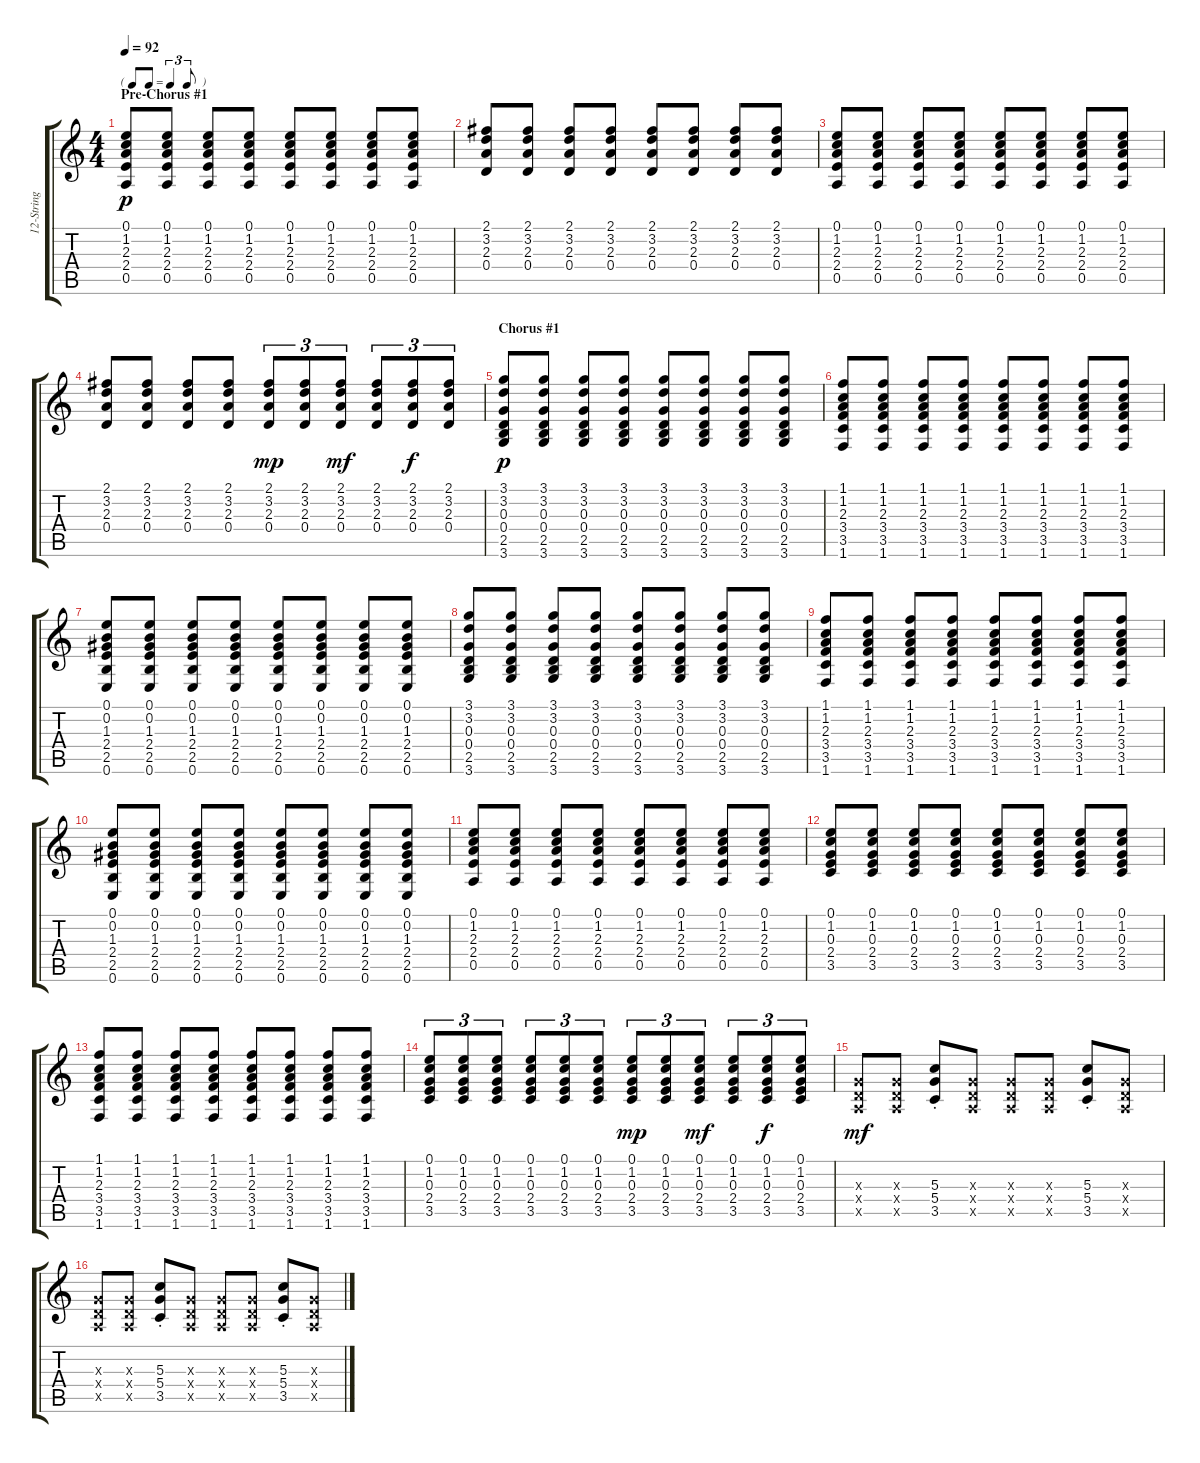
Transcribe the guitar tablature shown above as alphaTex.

\track ("12-String Acoustic" "12-String ") {instrument acousticguitarsteel}
\staff {score tabs}
\tuning (E4 B3 G3 D3 A2 E2) {hide}
\ts (4 4)
\tf triplet8th
\section ("" "Pre-Chorus #1")
\tempo 92
\clef g2
\ks c
(0.1 1.2 2.3 2.4 0.5).8{dy p} (0.1 1.2 2.3 2.4 0.5).8 (0.1 1.2 2.3 2.4 0.5).8 (0.1 1.2 2.3 2.4 0.5).8 (0.1 1.2 2.3 2.4 0.5).8 (0.1 1.2 2.3 2.4 0.5).8 (0.1 1.2 2.3 2.4 0.5).8 (0.1 1.2 2.3 2.4 0.5).8 |
(2.1 3.2 2.3 0.4).8 (2.1 3.2 2.3 0.4).8 (2.1 3.2 2.3 0.4).8 (2.1 3.2 2.3 0.4).8 (2.1 3.2 2.3 0.4).8 (2.1 3.2 2.3 0.4).8 (2.1 3.2 2.3 0.4).8 (2.1 3.2 2.3 0.4).8 |
(0.1 1.2 2.3 2.4 0.5).8 (0.1 1.2 2.3 2.4 0.5).8 (0.1 1.2 2.3 2.4 0.5).8 (0.1 1.2 2.3 2.4 0.5).8 (0.1 1.2 2.3 2.4 0.5).8 (0.1 1.2 2.3 2.4 0.5).8 (0.1 1.2 2.3 2.4 0.5).8 (0.1 1.2 2.3 2.4 0.5).8 |
(2.1 3.2 2.3 0.4).8 (2.1 3.2 2.3 0.4).8 (2.1 3.2 2.3 0.4).8 (2.1 3.2 2.3 0.4).8 (2.1 3.2 2.3 0.4).8{tu (3 2) dy mp} (2.1 3.2 2.3 0.4).8{tu (3 2)} (2.1 3.2 2.3 0.4).8{tu (3 2) dy mf} (2.1 3.2 2.3 0.4).8{tu (3 2)} (2.1 3.2 2.3 0.4).8{tu (3 2) dy f} (2.1 3.2 2.3 0.4).8{tu (3 2)} |
\section ("" "Chorus #1")
(3.1 3.2 0.3 0.4 2.5 3.6).8{dy p} (3.1 3.2 0.3 0.4 2.5 3.6).8 (3.1 3.2 0.3 0.4 2.5 3.6).8 (3.1 3.2 0.3 0.4 2.5 3.6).8 (3.1 3.2 0.3 0.4 2.5 3.6).8 (3.1 3.2 0.3 0.4 2.5 3.6).8 (3.1 3.2 0.3 0.4 2.5 3.6).8 (3.1 3.2 0.3 0.4 2.5 3.6).8 |
(1.1 1.2 2.3 3.4 3.5 1.6).8 (1.1 1.2 2.3 3.4 3.5 1.6).8 (1.1 1.2 2.3 3.4 3.5 1.6).8 (1.1 1.2 2.3 3.4 3.5 1.6).8 (1.1 1.2 2.3 3.4 3.5 1.6).8 (1.1 1.2 2.3 3.4 3.5 1.6).8 (1.1 1.2 2.3 3.4 3.5 1.6).8 (1.1 1.2 2.3 3.4 3.5 1.6).8 |
(0.1 0.2 1.3 2.4 2.5 0.6).8 (0.1 0.2 1.3 2.4 2.5 0.6).8 (0.1 0.2 1.3 2.4 2.5 0.6).8 (0.1 0.2 1.3 2.4 2.5 0.6).8 (0.1 0.2 1.3 2.4 2.5 0.6).8 (0.1 0.2 1.3 2.4 2.5 0.6).8 (0.1 0.2 1.3 2.4 2.5 0.6).8 (0.1 0.2 1.3 2.4 2.5 0.6).8 |
(3.1 3.2 0.3 0.4 2.5 3.6).8 (3.1 3.2 0.3 0.4 2.5 3.6).8 (3.1 3.2 0.3 0.4 2.5 3.6).8 (3.1 3.2 0.3 0.4 2.5 3.6).8 (3.1 3.2 0.3 0.4 2.5 3.6).8 (3.1 3.2 0.3 0.4 2.5 3.6).8 (3.1 3.2 0.3 0.4 2.5 3.6).8 (3.1 3.2 0.3 0.4 2.5 3.6).8 |
(1.1 1.2 2.3 3.4 3.5 1.6).8 (1.1 1.2 2.3 3.4 3.5 1.6).8 (1.1 1.2 2.3 3.4 3.5 1.6).8 (1.1 1.2 2.3 3.4 3.5 1.6).8 (1.1 1.2 2.3 3.4 3.5 1.6).8 (1.1 1.2 2.3 3.4 3.5 1.6).8 (1.1 1.2 2.3 3.4 3.5 1.6).8 (1.1 1.2 2.3 3.4 3.5 1.6).8 |
(0.1 0.2 1.3 2.4 2.5 0.6).8 (0.1 0.2 1.3 2.4 2.5 0.6).8 (0.1 0.2 1.3 2.4 2.5 0.6).8 (0.1 0.2 1.3 2.4 2.5 0.6).8 (0.1 0.2 1.3 2.4 2.5 0.6).8 (0.1 0.2 1.3 2.4 2.5 0.6).8 (0.1 0.2 1.3 2.4 2.5 0.6).8 (0.1 0.2 1.3 2.4 2.5 0.6).8 |
(0.1 1.2 2.3 2.4 0.5).8 (0.1 1.2 2.3 2.4 0.5).8 (0.1 1.2 2.3 2.4 0.5).8 (0.1 1.2 2.3 2.4 0.5).8 (0.1 1.2 2.3 2.4 0.5).8 (0.1 1.2 2.3 2.4 0.5).8 (0.1 1.2 2.3 2.4 0.5).8 (0.1 1.2 2.3 2.4 0.5).8 |
(0.1 1.2 0.3 2.4 3.5).8 (0.1 1.2 0.3 2.4 3.5).8 (0.1 1.2 0.3 2.4 3.5).8 (0.1 1.2 0.3 2.4 3.5).8 (0.1 1.2 0.3 2.4 3.5).8 (0.1 1.2 0.3 2.4 3.5).8 (0.1 1.2 0.3 2.4 3.5).8 (0.1 1.2 0.3 2.4 3.5).8 |
(1.1 1.2 2.3 3.4 3.5 1.6).8 (1.1 1.2 2.3 3.4 3.5 1.6).8 (1.1 1.2 2.3 3.4 3.5 1.6).8 (1.1 1.2 2.3 3.4 3.5 1.6).8 (1.1 1.2 2.3 3.4 3.5 1.6).8 (1.1 1.2 2.3 3.4 3.5 1.6).8 (1.1 1.2 2.3 3.4 3.5 1.6).8 (1.1 1.2 2.3 3.4 3.5 1.6).8 |
(0.1 1.2 0.3 2.4 3.5).8{tu (3 2)} (0.1 1.2 0.3 2.4 3.5).8{tu (3 2)} (0.1 1.2 0.3 2.4 3.5).8{tu (3 2)} (0.1 1.2 0.3 2.4 3.5).8{tu (3 2)} (0.1 1.2 0.3 2.4 3.5).8{tu (3 2)} (0.1 1.2 0.3 2.4 3.5).8{tu (3 2)} (0.1 1.2 0.3 2.4 3.5).8{tu (3 2) dy mp} (0.1 1.2 0.3 2.4 3.5).8{tu (3 2)} (0.1 1.2 0.3 2.4 3.5).8{tu (3 2) dy mf} (0.1 1.2 0.3 2.4 3.5).8{tu (3 2)} (0.1 1.2 0.3 2.4 3.5).8{tu (3 2) dy f} (0.1 1.2 0.3 2.4 3.5).8{tu (3 2)} |
(0.3{x} 0.4{x} 0.5{x}).8{dy mf} (0.3{x} 0.4{x} 0.5{x}).8 (5.3{st} 5.4{st} 3.5{st}).8 (0.3{x} 0.4{x} 0.5{x}).8 (0.3{x} 0.4{x} 0.5{x}).8 (0.3{x} 0.4{x} 0.5{x}).8 (5.3{st} 5.4{st} 3.5{st}).8 (0.3{x} 0.4{x} 0.5{x}).8 |
(0.3{x} 0.4{x} 0.5{x}).8 (0.3{x} 0.4{x} 0.5{x}).8 (5.3{st} 5.4{st} 3.5{st}).8 (0.3{x} 0.4{x} 0.5{x}).8 (0.3{x} 0.4{x} 0.5{x}).8 (0.3{x} 0.4{x} 0.5{x}).8 (5.3{st} 5.4{st} 3.5{st}).8 (0.3{x} 0.4{x} 0.5{x}).8
